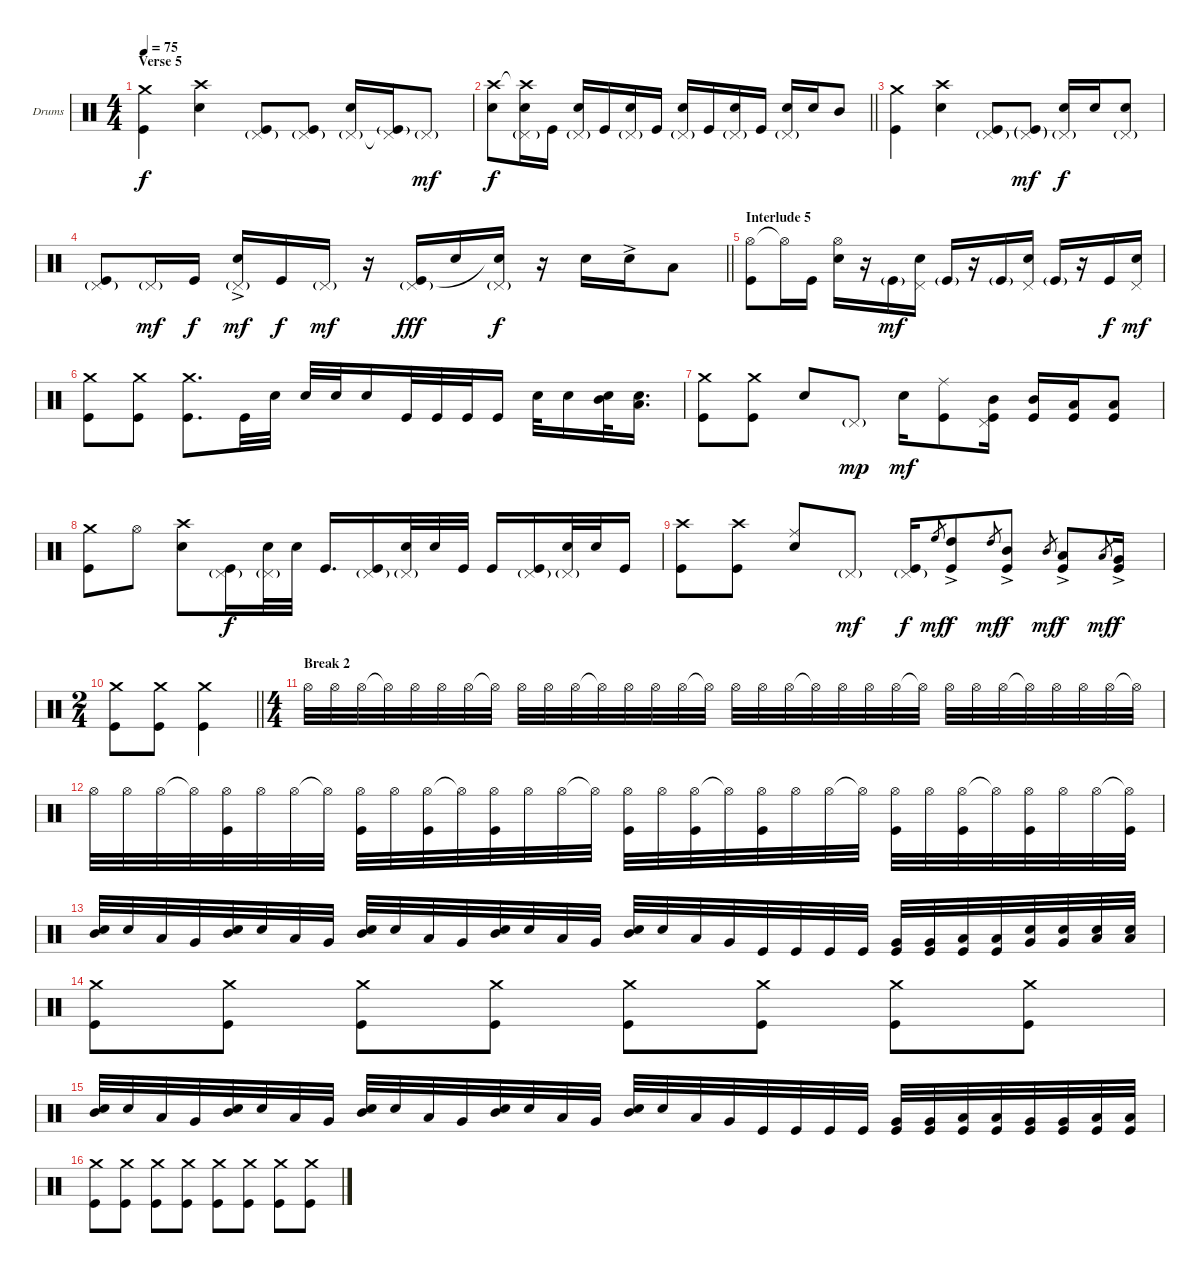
\bracketExtendMode groupsimilarinstruments
\firstSystemTrackNameOrientation horizontal
\otherSystemsTrackNameOrientation horizontal
\track ("Drumkit" "Drums") {instrument percussion}
\staff {score}
\articulation defaults
\ts (4 4)
\section ("" "Verse 5")
\tempo 75
\clef neutral
\ks c
("Crash medium (hit)" "Kick (hit)").4{dy f} ("Crash high (hit)" "Snare (hit) 2").4 ("Pedal Hi-Hat (hit)"{g} "Kick (hit)").8 ("Pedal Hi-Hat (hit)"{g} "Kick (hit)").8 ("Pedal Hi-Hat (hit)"{g} "Snare (hit) 2").16 ("Pedal Hi-Hat (hit)"{t} "Kick (hit)"{g}).16 "Pedal Hi-Hat (hit)"{g}.8{dy mf} |
\barLineRight lightlight
("Crash high (hit)" "Snare (hit) 2").8{dy f} ("Crash high (hit)"{t} "Pedal Hi-Hat (hit)"{g} "Snare (hit) 2").16 "Kick (hit)".16 ("Pedal Hi-Hat (hit)"{g} "Snare (hit) 2").16 "Kick (hit)".16 ("Pedal Hi-Hat (hit)"{g} "Snare (hit) 2").16 "Kick (hit)".16 ("Pedal Hi-Hat (hit)"{g} "Snare (hit) 2").16 "Kick (hit)".16 ("Pedal Hi-Hat (hit)"{g} "Snare (hit) 2").16 "Kick (hit)".16 ("Pedal Hi-Hat (hit)"{g} "Snare (hit) 2").16 "Snare (hit) 2".16 "Mid Tom (hit)".8 |
("Crash medium (hit)" "Kick (hit)").4 ("Crash high (hit)" "Snare (hit) 2").4 ("Pedal Hi-Hat (hit)"{g} "Kick (hit)").8 ("Pedal Hi-Hat (hit)"{g} "Kick (hit)"{g}).8{dy mf} ("Pedal Hi-Hat (hit)"{g} "Snare (hit) 2").16{dy f} "Snare (hit) 2".16 ("Pedal Hi-Hat (hit)"{g} "Snare (hit) 2").8 |
\barLineRight lightlight
("Pedal Hi-Hat (hit)"{g} "Kick (hit)").8 "Pedal Hi-Hat (hit)"{g}.16{dy mf} "Kick (hit)".16{dy f} ("Pedal Hi-Hat (hit)"{g} "Snare (hit) 2"{ac}).16{dy mf} "Kick (hit)".16{dy f} "Pedal Hi-Hat (hit)"{g}.16{dy mf} r.16 ("Pedal Hi-Hat (hit)"{g} "Kick (hit)").16{dy fff} "Snare (hit) 2".16 ("Pedal Hi-Hat (hit)"{g} "Snare (hit) 2"{t}).16{dy f} r.16 "Snare (hit) 2".16 "Snare (hit) 2"{ac}.16 "Low Tom (hit)".8 |
\section ("" "Interlude 5")
("Hi-Hat (open)" "Kick (hit)").8 "Hi-Hat (open)"{t}.16 "Kick (hit)".16 ("Hi-Hat (open)" "Snare (hit) 2").16 r.16 "Kick (hit)"{g}.16{dy mf} ("Pedal Hi-Hat (hit)" "Snare (hit) 2").16 "Kick (hit)"{g}.16 r.16 "Kick (hit)"{g}.16 ("Pedal Hi-Hat (hit)" "Snare (hit) 2").16 "Kick (hit)"{g}.16 r.16 "Kick (hit)".16{dy f} ("Pedal Hi-Hat (hit)" "Snare (hit) 2").16{dy mf} |
("Crash medium (hit)" "Kick (hit)").8 ("Crash medium (hit)" "Kick (hit)").8 ("Crash medium (hit)" "Kick (hit)").8{d} "Kick (hit)".32 "Snare (hit) 2".32 "Snare (hit) 2".32 "Snare (hit) 2".32 "Snare (hit) 2".16 "Kick (hit)".32 "Kick (hit)".32 "Kick (hit)".32 "Kick (hit)".16 "Snare (hit) 2".32 "Snare (hit) 2".16 ("Mid Tom (hit)" "Snare (hit) 2").32 ("Low Tom (hit)" "Snare (hit) 2").16{d} |
("Crash medium (hit)" "Kick (hit)").8 ("Crash medium (hit)" "Kick (hit)").8 "Snare (hit) 2".8 "Pedal Hi-Hat (hit)"{g}.8{dy mp} "Snare (hit) 2".16{dy mf} ("Ride (middle)" "Kick (hit)").8 ("Pedal Hi-Hat (hit)" "Mid Tom (hit)" "Kick (hit)").16 ("Mid Tom (hit)" "Kick (hit)").16 ("Low Tom (hit)" "Kick (hit)").16 ("Low Tom (hit)" "Kick (hit)").8 |
("Crash medium (hit)" "Kick (hit)").8 "Hi-Hat (open)".8 ("Crash high (hit)" "Snare (hit) 2").8 ("Pedal Hi-Hat (hit)"{g} "Kick (hit)").16{dy f} ("Pedal Hi-Hat (hit)"{g} "Snare (hit) 2").32 "Snare (hit) 2".32 "Kick (hit)".16{d} ("Pedal Hi-Hat (hit)"{g} "Kick (hit)").16 ("Pedal Hi-Hat (hit)"{g} "Snare (hit) 2").32 "Snare (hit) 2".32 "Kick (hit)".32 "Kick (hit)".16 ("Pedal Hi-Hat (hit)"{g} "Kick (hit)").16 ("Pedal Hi-Hat (hit)"{g} "Snare (hit) 2").32 "Snare (hit) 2".32 "Kick (hit)".16 |
("Crash high (hit)" "Kick (hit)").8 ("Crash high (hit)" "Kick (hit)").8 ("Ride (middle)" "Snare (hit) 2").8 "Pedal Hi-Hat (hit)"{g}.8{dy mf} ("Pedal Hi-Hat (hit)"{g} "Kick (hit)").16{dy f} "High Floor Tom (hit)".8{gr dy mf} ("High Tom (hit)"{ac} "Kick (hit)").8{dy f} "High Tom (hit)".8{gr dy mf} ("Mid Tom (hit)"{ac} "Kick (hit)").8{dy f} "Mid Tom (hit)".8{gr dy mf} ("Low Tom (hit)"{ac} "Kick (hit)").8{dy f} "Low Tom (hit)".8{gr dy mf} ("Very Low Tom (hit)"{ac} "Kick (hit)").16{dy f} |
\ts (2 4)
\beaming (8 2 2)
\barLineRight lightlight
("Crash medium (hit)" "Kick (hit)").8 ("Crash medium (hit)" "Kick (hit)").8 ("Crash medium (hit)" "Kick (hit)").4 |
\ts (4 4)
\beaming (8 2 2 2 2)
\section ("" "Break 2")
"Hi-Hat (open)".32 "Hi-Hat (open)".32 "Hi-Hat (open)".32 "Hi-Hat (open)"{t}.32 "Hi-Hat (open)".32 "Hi-Hat (open)".32 "Hi-Hat (open)".32 "Hi-Hat (open)"{t}.32 "Hi-Hat (open)".32 "Hi-Hat (open)".32 "Hi-Hat (open)".32 "Hi-Hat (open)"{t}.32 "Hi-Hat (open)".32 "Hi-Hat (open)".32 "Hi-Hat (open)".32 "Hi-Hat (open)"{t}.32 "Hi-Hat (open)".32 "Hi-Hat (open)".32 "Hi-Hat (open)".32 "Hi-Hat (open)"{t}.32 "Hi-Hat (open)".32 "Hi-Hat (open)".32 "Hi-Hat (open)".32 "Hi-Hat (open)"{t}.32 "Hi-Hat (open)".32 "Hi-Hat (open)".32 "Hi-Hat (open)".32 "Hi-Hat (open)"{t}.32 "Hi-Hat (open)".32 "Hi-Hat (open)".32 "Hi-Hat (open)".32 "Hi-Hat (open)"{t}.32 |
"Hi-Hat (open)".32 "Hi-Hat (open)".32 "Hi-Hat (open)".32 "Hi-Hat (open)"{t}.32 ("Hi-Hat (open)" "Kick (hit)").32 "Hi-Hat (open)".32 "Hi-Hat (open)".32 "Hi-Hat (open)"{t}.32 ("Hi-Hat (open)" "Kick (hit)").32 "Hi-Hat (open)".32 ("Hi-Hat (open)" "Kick (hit)").32 "Hi-Hat (open)"{t}.32 ("Hi-Hat (open)" "Kick (hit)").32 "Hi-Hat (open)".32 "Hi-Hat (open)".32 "Hi-Hat (open)"{t}.32 ("Hi-Hat (open)" "Kick (hit)").32 "Hi-Hat (open)".32 ("Hi-Hat (open)" "Kick (hit)").32 "Hi-Hat (open)"{t}.32 ("Hi-Hat (open)" "Kick (hit)").32 "Hi-Hat (open)".32 "Hi-Hat (open)".32 "Hi-Hat (open)"{t}.32 ("Hi-Hat (open)" "Kick (hit)").32 "Hi-Hat (open)".32 ("Hi-Hat (open)" "Kick (hit)").32 "Hi-Hat (open)"{t}.32 ("Hi-Hat (open)" "Kick (hit)").32 "Hi-Hat (open)".32 "Hi-Hat (open)".32 ("Hi-Hat (open)"{t} "Kick (hit)").32 |
("Mid Tom (hit)" "Snare (hit) 2").32 "Snare (hit) 2".32 "Low Tom (hit)".32 "Very Low Tom (hit)".32 ("Mid Tom (hit)" "Snare (hit) 2").32 "Snare (hit) 2".32 "Low Tom (hit)".32 "Very Low Tom (hit)".32 ("Mid Tom (hit)" "Snare (hit) 2").32 "Snare (hit) 2".32 "Low Tom (hit)".32 "Very Low Tom (hit)".32 ("Mid Tom (hit)" "Snare (hit) 2").32 "Snare (hit) 2".32 "Low Tom (hit)".32 "Very Low Tom (hit)".32 ("Mid Tom (hit)" "Snare (hit) 2").32 "Snare (hit) 2".32 "Low Tom (hit)".32 "Very Low Tom (hit)".32 "Kick (hit)".32 "Kick (hit)".32 "Kick (hit)".32 "Kick (hit)".32 ("Very Low Tom (hit)" "Kick (hit)").32 ("Very Low Tom (hit)" "Kick (hit)").32 ("Low Tom (hit)" "Kick (hit)").32 ("Low Tom (hit)" "Kick (hit)").32 ("Very Low Tom (hit)" "Snare (hit) 2").32 ("Very Low Tom (hit)" "Snare (hit) 2").32 ("Low Tom (hit)" "Snare (hit) 2").32 ("Low Tom (hit)" "Snare (hit) 2").32 |
("Crash medium (hit)" "Kick (hit)").8 ("Crash medium (hit)" "Kick (hit)").8 ("Crash medium (hit)" "Kick (hit)").8 ("Crash medium (hit)" "Kick (hit)").8 ("Crash medium (hit)" "Kick (hit)").8 ("Crash medium (hit)" "Kick (hit)").8 ("Crash medium (hit)" "Kick (hit)").8 ("Crash medium (hit)" "Kick (hit)").8 |
("Mid Tom (hit)" "Snare (hit) 2").32 "Snare (hit) 2".32 "Low Tom (hit)".32 "Very Low Tom (hit)".32 ("Mid Tom (hit)" "Snare (hit) 2").32 "Snare (hit) 2".32 "Low Tom (hit)".32 "Very Low Tom (hit)".32 ("Mid Tom (hit)" "Snare (hit) 2").32 "Snare (hit) 2".32 "Low Tom (hit)".32 "Very Low Tom (hit)".32 ("Mid Tom (hit)" "Snare (hit) 2").32 "Snare (hit) 2".32 "Low Tom (hit)".32 "Very Low Tom (hit)".32 ("Mid Tom (hit)" "Snare (hit) 2").32 "Snare (hit) 2".32 "Low Tom (hit)".32 "Very Low Tom (hit)".32 "Kick (hit)".32 "Kick (hit)".32 "Kick (hit)".32 "Kick (hit)".32 ("Very Low Tom (hit)" "Kick (hit)").32 ("Very Low Tom (hit)" "Kick (hit)").32 ("Low Tom (hit)" "Kick (hit)").32 ("Low Tom (hit)" "Kick (hit)").32 ("Very Low Tom (hit)" "Kick (hit)").32 ("Very Low Tom (hit)" "Kick (hit)").32 ("Low Tom (hit)" "Kick (hit)").32 ("Low Tom (hit)" "Kick (hit)").32 |
("Crash medium (hit)" "Kick (hit)").8 ("Crash medium (hit)" "Kick (hit)").8 ("Crash medium (hit)" "Kick (hit)").8 ("Crash medium (hit)" "Kick (hit)").8 ("Crash medium (hit)" "Kick (hit)").8 ("Crash medium (hit)" "Kick (hit)").8 ("Crash medium (hit)" "Kick (hit)").8 ("Crash medium (hit)" "Kick (hit)").8
